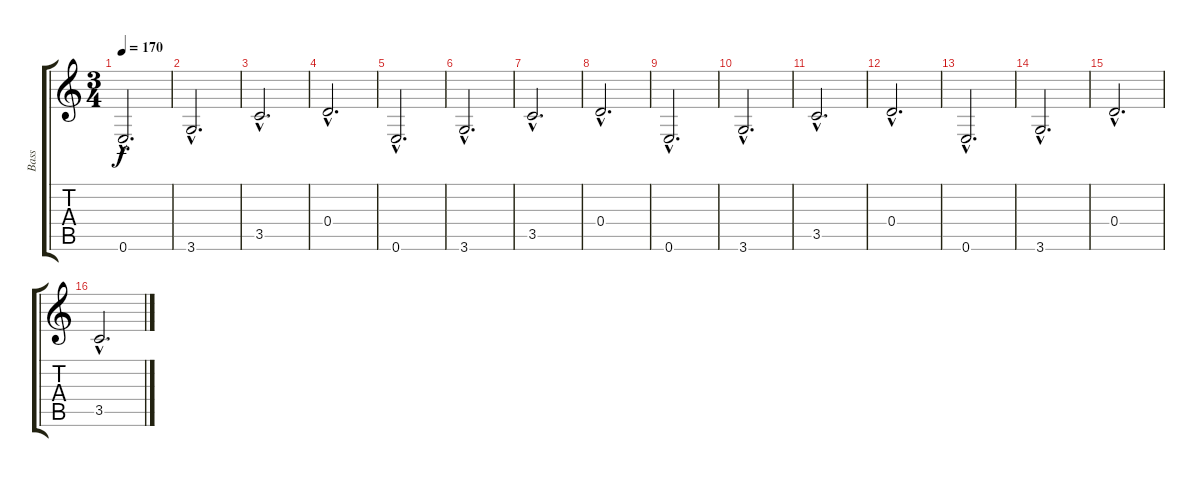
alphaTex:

\track ("Bass" "Bass") {instrument electricbassfinger}
\staff {score tabs}
\tuning (E4 B3 G3 D3 A2 E2) {hide}
\ts (3 4)
\tempo 170
\clef g2
\ks c
0.6{hac}.2{d dy f} |
3.6{hac}.2{d} |
3.5{hac}.2{d} |
0.4{hac}.2{d} |
0.6{hac}.2{d} |
3.6{hac}.2{d} |
3.5{hac}.2{d} |
0.4{hac}.2{d} |
0.6{hac}.2{d} |
3.6{hac}.2{d} |
3.5{hac}.2{d} |
0.4{hac}.2{d} |
0.6{hac}.2{d} |
3.6{hac}.2{d} |
0.4{hac}.2{d} |
3.5{hac}.2{d}
